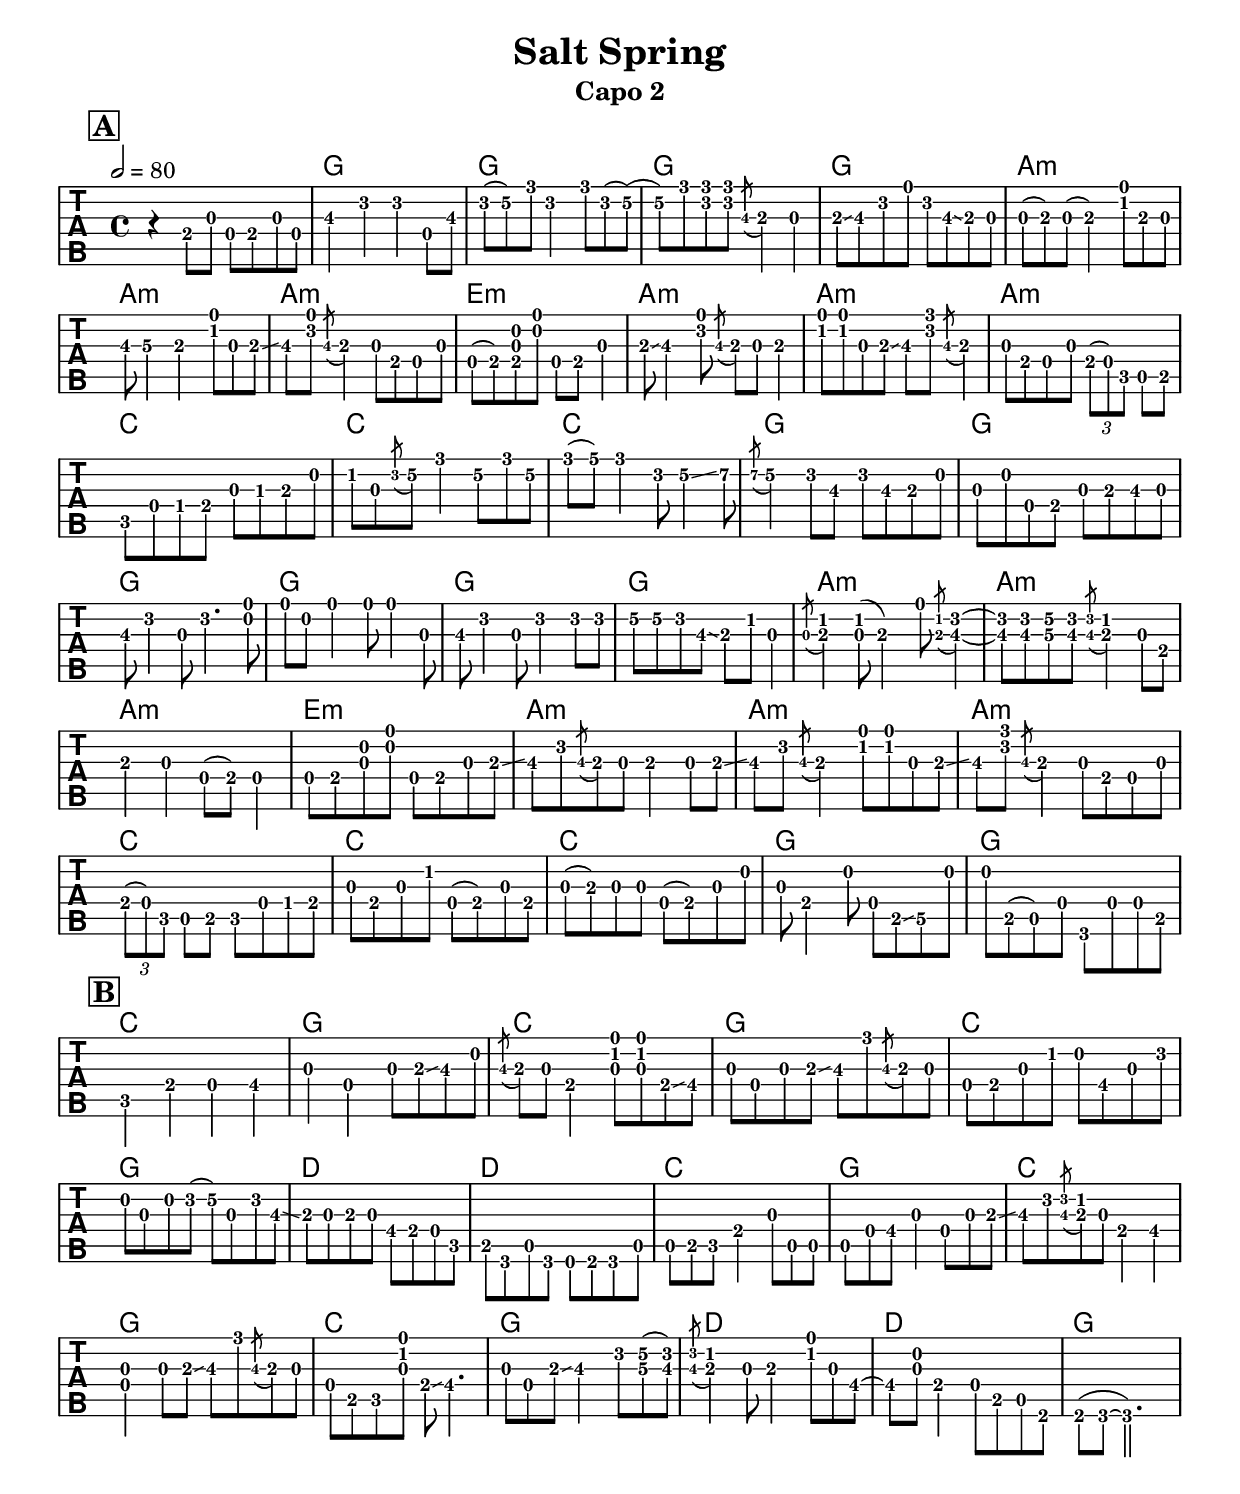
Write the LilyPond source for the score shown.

%
%
%
\version "2.22.2"
\include "english.ly"
\include "articulate.ly"
\header {
  title = "Salt Spring"
  subtitle = "Capo 2"
  composer = ""
}

\layout {
  \context {
    \Score
    \omit BarNumber

  }
  indent = 0.0
  \override Voice.StringNumber #'stencil = ##f
}

\include "predefined-guitar-fretboards.ly"

chord_music = {
  \time 4/4
  \chordmode  {
    s1 g1 g1 g1 g1 a:m a:m a:m
    e:m a:m a:m a:m c c c g g g g g g a:m
    a:m a:m e:m a:m a:m a:m c c c 
    g g 
    c g c g c g d d 
    c g c g c g d d
    g
  }
}

music = {

  \tempo 2 = 80
  \clef moderntab
  \key d \major
  \time 4/4
  \stemDown
  \relative c' {
    \override Score.RehearsalMark.stencil =
    #(make-stencil-boxer 0.15 0.3 ly:text-interface::print)
    \mark \default
    \override Beam.concaveness = #10000
    \set TabStaff.minimumFret = #0
    r4 e,8 g d e g d |
    \set TabStaff.minimumFret = #2
    b'4\3 d d d,8 b'\3 |
    d8( e\2) g d4 g8 d( e\2)(
    e\2) g <g d> <g d> \acciaccatura b,8\3 a4 g4 |
    a8 \glissando b\3 d e d b\3 \glissando a g |
    \set TabStaff.minimumFret = #0
    g( a) g( a4) <c e>8 a g |
    b8\3 c4\3 a <c e>8 g a \glissando |
    b8\3 <d e> \acciaccatura b8\3 a4 g8 e d g |
    d( e) <e g b> <b' e> d, e g4 |
    a8 \glissando b4\3 <d e>8 \acciaccatura b8\3 a g a4 |
    <c e>8 <c e> g a \glissando b\3 <d g> \acciaccatura b8\3 a4 |
    g8 e d g  \tuplet 3/2 { e( d) c } a b |
    c d ef e g gs a b |
    c g \acciaccatura d' e\2 g4 e8\2 g e\2 |
    g( a) g4 d8 e4\2 \glissando fs8\2 |
    \acciaccatura fs\2 e4\2 d8 b\3 d b\3 a b |
    g b d, e g a b\3 g |
    b\3 d4 g,8 d'4. <b e>8 |
    e8 b e4 e8 e4 g,8 |
    b\3 d4 g,8 d'4 d8 d8 | 
    e\2 e\2 d b\3 \glissando a c g4 | 
    \acciaccatura g8 <a c>4 <g c>8( a4) e'8  \acciaccatura <a, c>8 <b\3 d>4 ~ |
    <b\3 d>8 <b\3 d>8 <c\3 e\2>8 <b\3 d>8 \acciaccatura <b\3 d>8 <a c>4 g8 e |
    a4 g4 d8( e) d4 | 
    d8 e8 <g b>8 <b e>8 d,8 e8 g8 a8 \glissando |
    b\3 d \acciaccatura b\3 a g a4 g8 a8 \glissando |
    b\3 d \acciaccatura b\3 a4 <c e>8 <c e>8 g a \glissando | 
    b\3 <d g>8 \acciaccatura b\3 a4 g8 e d g |
    \tuplet 3/2 { e( d) c } a b c d ds e |
    g e g c d,( e) g e |
    g( a) g g d( e) g b |
    g e4 b'8 d, b \glissando d\5 b' |
    b b,( a) d g, d' d b  |
    \break
    \mark \default
    c4 e d fs |
    g d g8 a \glissando b\3 b |
    \acciaccatura b\3 a g e4 <g c e>8 <g c e>8 e \glissando fs |
    g d g a \glissando b\3 g' \acciaccatura b,\3 a g |
    d e g c b fs g d' |
    b g b d( e\2) g, d' b\3 \glissando |
    a g a g fs e d c |
    b g a g e fs g a |
    a b c e4 g8 a, a|
    a d fs g4 d8 g a \glissando |
    b\3 d \acciaccatura  <b\3 d>8 <a c>8 g e4 fs4 | 
    <d g>4 g8 a \glissando b\3 g' \acciaccatura b,\3 a g |
    d b c <g' c e> e\glissando fs4. |
    g8 d a' \glissando b4\3 d8 <c\3 e\2>( <b\3 d>)  
    \acciaccatura  <b\3 d>8 <a c>4 g8 a4 <c e>8 g fs ~ fs
    <g b> e4 d8 b a fs |
    fs( g ~ g2.)
  %%  \set TabStaff.minimumFret = #7


  }
}


<<
  \new ChordNames {
    \chord_music
  }

  \new TabStaff {
    \tabFullNotation
    \music
  }
>>

\score {

  \unfoldRepeats \articulate
  \music
  \midi {
    \tempo 4 = 80
  }
}


